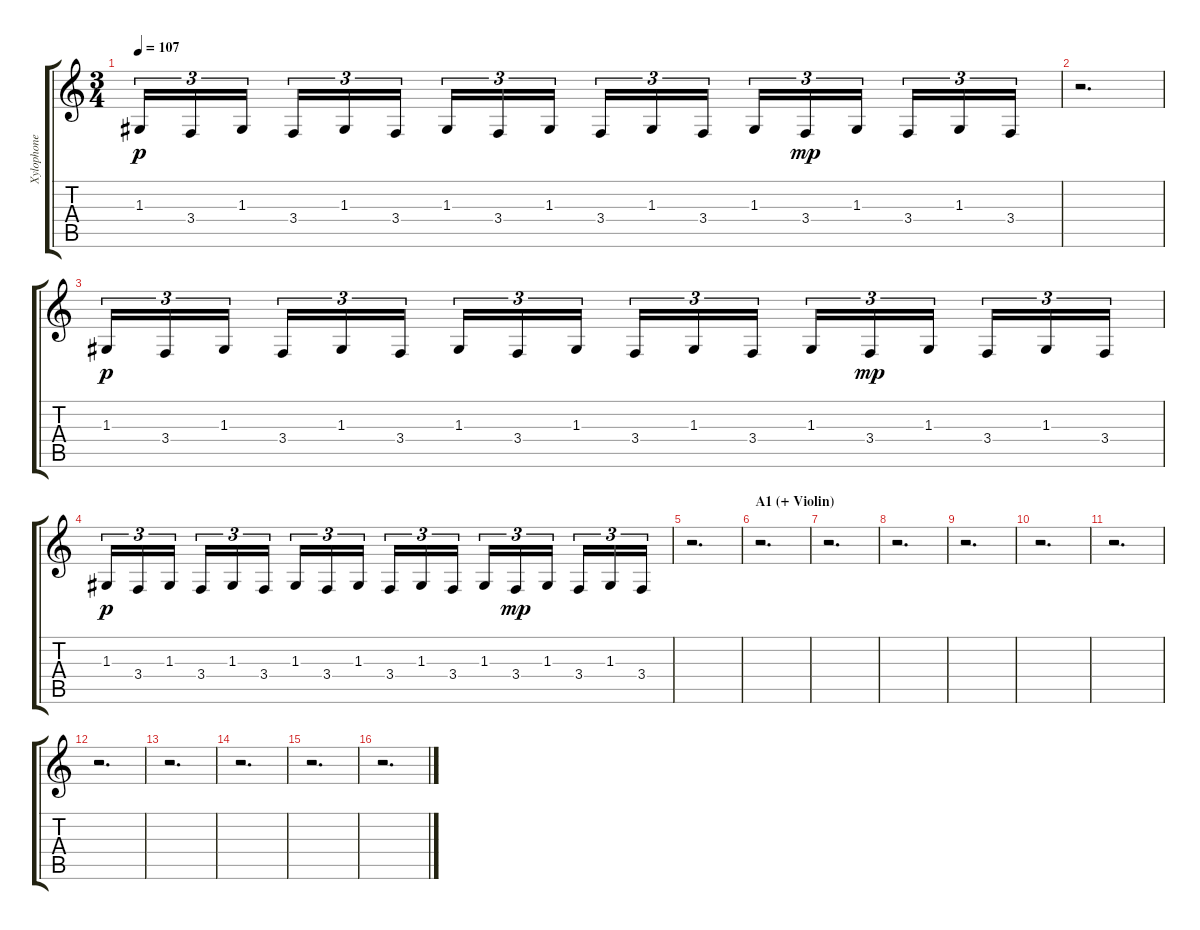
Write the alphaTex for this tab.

\track ("Xylophone" "Xylophone") {instrument xylophone}
\staff {score tabs}
\tuning (E4 B3 G3 D3 A2 E2) {hide}
\ts (3 4)
\tempo 107
\clef g2
\ks c
1.3.16{tu (3 2) dy p} 3.4.16{tu (3 2)} 1.3.16{tu (3 2)} 3.4.16{tu (3 2)} 1.3.16{tu (3 2)} 3.4.16{tu (3 2)} 1.3.16{tu (3 2)} 3.4.16{tu (3 2)} 1.3.16{tu (3 2)} 3.4.16{tu (3 2)} 1.3.16{tu (3 2)} 3.4.16{tu (3 2)} 1.3.16{tu (3 2)} 3.4.16{tu (3 2) dy mp} 1.3.16{tu (3 2)} 3.4.16{tu (3 2)} 1.3.16{tu (3 2)} 3.4.16{tu (3 2)} |
r.2{d} |
1.3.16{tu (3 2) dy p} 3.4.16{tu (3 2)} 1.3.16{tu (3 2)} 3.4.16{tu (3 2)} 1.3.16{tu (3 2)} 3.4.16{tu (3 2)} 1.3.16{tu (3 2)} 3.4.16{tu (3 2)} 1.3.16{tu (3 2)} 3.4.16{tu (3 2)} 1.3.16{tu (3 2)} 3.4.16{tu (3 2)} 1.3.16{tu (3 2)} 3.4.16{tu (3 2) dy mp} 1.3.16{tu (3 2)} 3.4.16{tu (3 2)} 1.3.16{tu (3 2)} 3.4.16{tu (3 2)} |
1.3.16{tu (3 2) dy p} 3.4.16{tu (3 2)} 1.3.16{tu (3 2)} 3.4.16{tu (3 2)} 1.3.16{tu (3 2)} 3.4.16{tu (3 2)} 1.3.16{tu (3 2)} 3.4.16{tu (3 2)} 1.3.16{tu (3 2)} 3.4.16{tu (3 2)} 1.3.16{tu (3 2)} 3.4.16{tu (3 2)} 1.3.16{tu (3 2)} 3.4.16{tu (3 2) dy mp} 1.3.16{tu (3 2)} 3.4.16{tu (3 2)} 1.3.16{tu (3 2)} 3.4.16{tu (3 2)} |
r.2{d} |
\section ("" "A1 (+ Violin)")
r.2{d} |
r.2{d} |
r.2{d} |
r.2{d} |
r.2{d} |
r.2{d} |
r.2{d} |
r.2{d} |
r.2{d} |
r.2{d} |
r.2{d}
